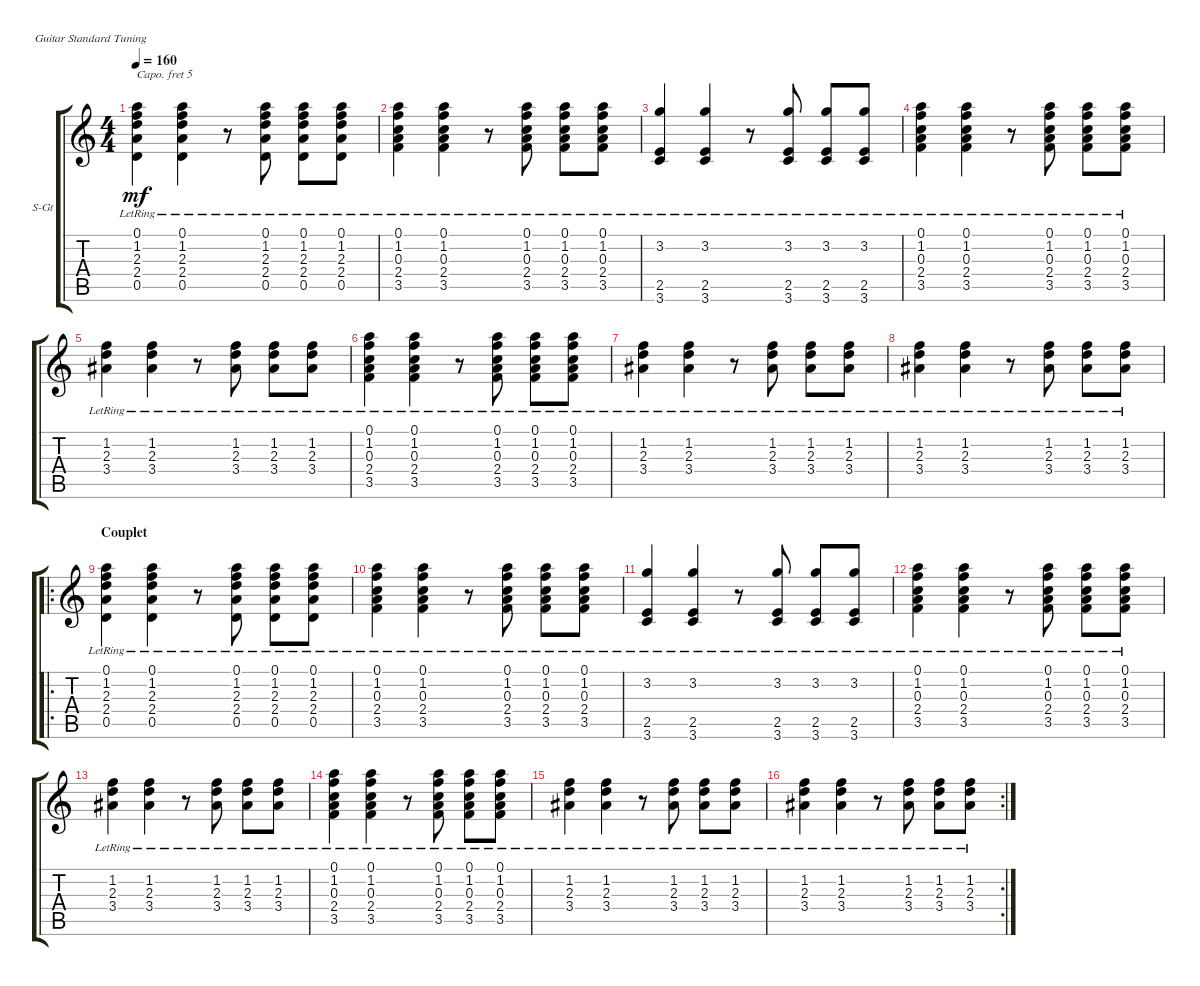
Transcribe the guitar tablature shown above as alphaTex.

\defaultSystemsLayout 4
\bracketExtendMode groupsimilarinstruments
\firstSystemTrackNameOrientation horizontal
\otherSystemsTrackNameOrientation horizontal
\track ("Strum" "S-Gt") {instrument acousticguitarsteel}
\staff {score tabs}
\capo 5
\tuning (E4 B3 G3 D3 A2 E2)
\ts (4 4)
\tempo 160
\clef g2
\ks c
(0.5{lr} 2.4{lr} 2.3{lr} 1.2{lr} 0.1{lr}).4{dy mf} (0.5{lr} 2.4{lr} 2.3{lr} 1.2{lr} 0.1{lr}).4 r.8 (0.5{lr} 2.4{lr} 2.3{lr} 1.2{lr} 0.1{lr}).8 (0.5{lr} 2.4{lr} 2.3{lr} 1.2{lr} 0.1{lr}).8 (0.5{lr} 2.4{lr} 2.3{lr} 1.2{lr} 0.1{lr}).8 |
(3.5{lr} 2.4{lr} 0.3{lr} 1.2{lr} 0.1{lr}).4 (3.5{lr} 2.4{lr} 0.3{lr} 1.2{lr} 0.1{lr}).4 r.8 (3.5{lr} 2.4{lr} 0.3{lr} 1.2{lr} 0.1{lr}).8 (3.5{lr} 2.4{lr} 0.3{lr} 1.2{lr} 0.1{lr}).8 (3.5{lr} 2.4{lr} 0.3{lr} 1.2{lr} 0.1{lr}).8 |
(3.6{lr} 2.5{lr} 3.2{lr}).4 (3.6{lr} 2.5{lr} 3.2{lr}).4 r.8 (3.6{lr} 2.5{lr} 3.2{lr}).8 (3.6{lr} 2.5{lr} 3.2{lr}).8 (3.6{lr} 2.5{lr} 3.2{lr}).8 |
(3.5{lr} 2.4{lr} 0.3{lr} 1.2{lr} 0.1{lr}).4 (3.5{lr} 2.4{lr} 0.3{lr} 1.2{lr} 0.1{lr}).4 r.8 (3.5{lr} 2.4{lr} 0.3{lr} 1.2{lr} 0.1{lr}).8 (3.5{lr} 2.4{lr} 0.3{lr} 1.2{lr} 0.1{lr}).8 (3.5{lr} 2.4{lr} 0.3{lr} 1.2{lr} 0.1{lr}).8 |
(3.4{lr} 2.3{lr} 1.2{lr}).4 (3.4{lr} 2.3{lr} 1.2{lr}).4 r.8 (3.4{lr} 2.3{lr} 1.2{lr}).8 (3.4{lr} 2.3{lr} 1.2{lr}).8 (3.4{lr} 2.3{lr} 1.2{lr}).8 |
(3.5{lr} 2.4{lr} 0.3{lr} 1.2{lr} 0.1{lr}).4 (3.5{lr} 2.4{lr} 0.3{lr} 1.2{lr} 0.1{lr}).4 r.8 (3.5{lr} 2.4{lr} 0.3{lr} 1.2{lr} 0.1{lr}).8 (3.5{lr} 2.4{lr} 0.3{lr} 1.2{lr} 0.1{lr}).8 (3.5{lr} 2.4{lr} 0.3{lr} 1.2{lr} 0.1{lr}).8 |
(3.4{lr} 2.3{lr} 1.2{lr}).4 (3.4{lr} 2.3{lr} 1.2{lr}).4 r.8 (3.4{lr} 2.3{lr} 1.2{lr}).8 (3.4{lr} 2.3{lr} 1.2{lr}).8 (3.4{lr} 2.3{lr} 1.2{lr}).8 |
(3.4{lr} 2.3{lr} 1.2{lr}).4 (3.4{lr} 2.3{lr} 1.2{lr}).4 r.8 (3.4{lr} 2.3{lr} 1.2{lr}).8 (3.4{lr} 2.3{lr} 1.2{lr}).8 (3.4{lr} 2.3{lr} 1.2{lr}).8 |
\ro
\section ("" "Couplet")
(0.5{lr} 2.4{lr} 2.3{lr} 1.2{lr} 0.1{lr}).4 (0.5{lr} 2.4{lr} 2.3{lr} 1.2{lr} 0.1{lr}).4 r.8 (0.5{lr} 2.4{lr} 2.3{lr} 1.2{lr} 0.1{lr}).8 (0.5{lr} 2.4{lr} 2.3{lr} 1.2{lr} 0.1{lr}).8 (0.5{lr} 2.4{lr} 2.3{lr} 1.2{lr} 0.1{lr}).8 |
(3.5{lr} 2.4{lr} 0.3{lr} 1.2{lr} 0.1{lr}).4 (3.5{lr} 2.4{lr} 0.3{lr} 1.2{lr} 0.1{lr}).4 r.8 (3.5{lr} 2.4{lr} 0.3{lr} 1.2{lr} 0.1{lr}).8 (3.5{lr} 2.4{lr} 0.3{lr} 1.2{lr} 0.1{lr}).8 (3.5{lr} 2.4{lr} 0.3{lr} 1.2{lr} 0.1{lr}).8 |
(3.6{lr} 2.5{lr} 3.2{lr}).4 (3.6{lr} 2.5{lr} 3.2{lr}).4 r.8 (3.6{lr} 2.5{lr} 3.2{lr}).8 (3.6{lr} 2.5{lr} 3.2{lr}).8 (3.6{lr} 2.5{lr} 3.2{lr}).8 |
(3.5{lr} 2.4{lr} 0.3{lr} 1.2{lr} 0.1{lr}).4 (3.5{lr} 2.4{lr} 0.3{lr} 1.2{lr} 0.1{lr}).4 r.8 (3.5{lr} 2.4{lr} 0.3{lr} 1.2{lr} 0.1{lr}).8 (3.5{lr} 2.4{lr} 0.3{lr} 1.2{lr} 0.1{lr}).8 (3.5{lr} 2.4{lr} 0.3{lr} 1.2{lr} 0.1{lr}).8 |
(3.4{lr} 2.3{lr} 1.2{lr}).4 (3.4{lr} 2.3{lr} 1.2{lr}).4 r.8 (3.4{lr} 2.3{lr} 1.2{lr}).8 (3.4{lr} 2.3{lr} 1.2{lr}).8 (3.4{lr} 2.3{lr} 1.2{lr}).8 |
(3.5{lr} 2.4{lr} 0.3{lr} 1.2{lr} 0.1{lr}).4 (3.5{lr} 2.4{lr} 0.3{lr} 1.2{lr} 0.1{lr}).4 r.8 (3.5{lr} 2.4{lr} 0.3{lr} 1.2{lr} 0.1{lr}).8 (3.5{lr} 2.4{lr} 0.3{lr} 1.2{lr} 0.1{lr}).8 (3.5{lr} 2.4{lr} 0.3{lr} 1.2{lr} 0.1{lr}).8 |
(3.4{lr} 2.3{lr} 1.2{lr}).4 (3.4{lr} 2.3{lr} 1.2{lr}).4 r.8 (3.4{lr} 2.3{lr} 1.2{lr}).8 (3.4{lr} 2.3{lr} 1.2{lr}).8 (3.4{lr} 2.3{lr} 1.2{lr}).8 |
\rc 2
(3.4{lr} 2.3{lr} 1.2{lr}).4 (3.4{lr} 2.3{lr} 1.2{lr}).4 r.8 (3.4{lr} 2.3{lr} 1.2{lr}).8 (3.4{lr} 2.3{lr} 1.2{lr}).8 (3.4{lr} 2.3{lr} 1.2{lr}).8
